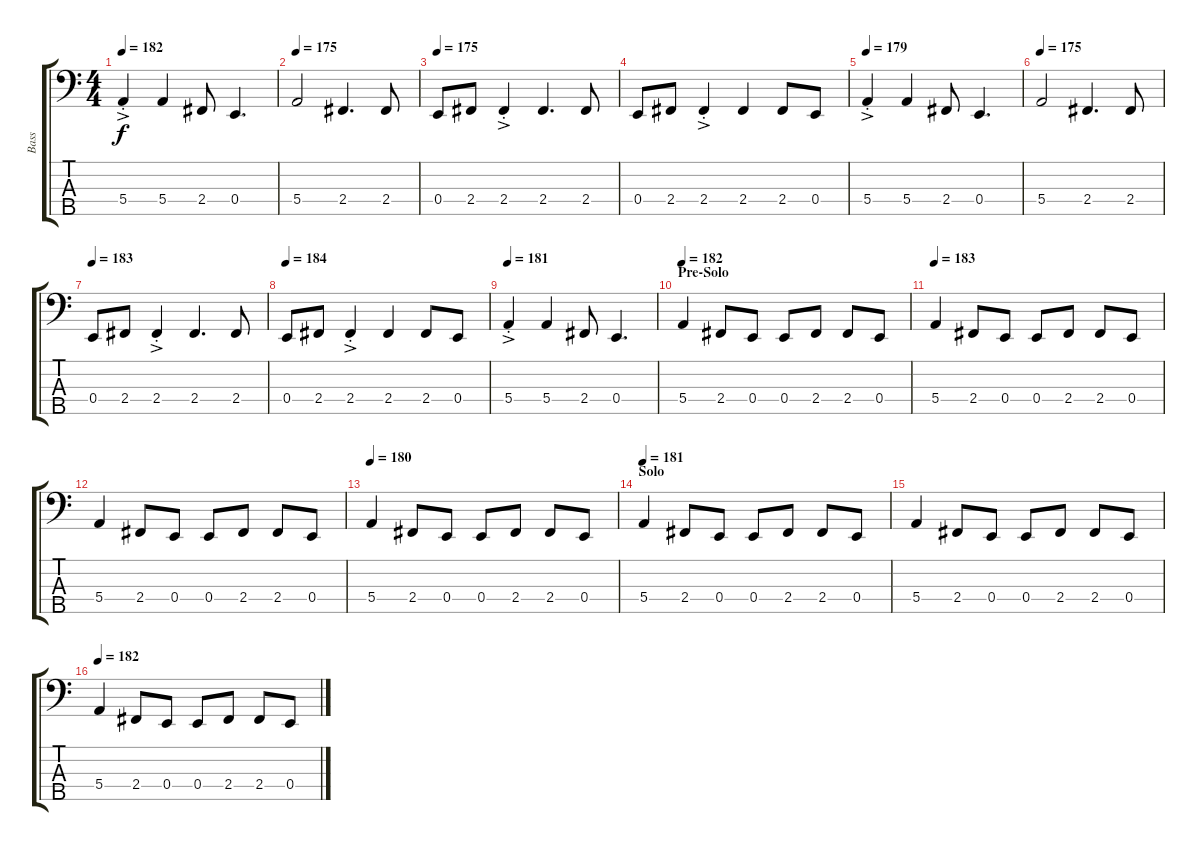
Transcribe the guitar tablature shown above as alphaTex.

\track ("Bass" "Bass") {instrument electricbasspick}
\staff {score tabs}
\tuning (G2 D2 A1 E1 B0) {hide}
\ts (4 4)
\tempo 182
\clef f4
\ks c
5.4{ac st}.4{dy f} 5.4.4 2.4.8 0.4.4{d} |
\tempo 175
5.4.2 2.4.4{d} 2.4.8 |
\tempo 175
0.4.8 2.4.8 2.4{ac st}.4 2.4.4{d} 2.4.8 |
0.4.8 2.4.8 2.4{ac st}.4 2.4.4 2.4.8 0.4.8 |
\tempo 179
5.4{ac st}.4 5.4.4 2.4.8 0.4.4{d} |
\tempo 175
5.4.2 2.4.4{d} 2.4.8 |
\tempo 183
0.4.8 2.4.8 2.4{ac st}.4 2.4.4{d} 2.4.8 |
\tempo 184
0.4.8 2.4.8 2.4{ac st}.4 2.4.4 2.4.8 0.4.8 |
\tempo 181
5.4{ac st}.4 5.4.4 2.4.8 0.4.4{d} |
\section ("" "Pre-Solo")
\tempo 182
5.4.4 2.4.8 0.4.8 0.4.8 2.4.8 2.4.8 0.4.8 |
\tempo 183
5.4.4 2.4.8 0.4.8 0.4.8 2.4.8 2.4.8 0.4.8 |
5.4.4 2.4.8 0.4.8 0.4.8 2.4.8 2.4.8 0.4.8 |
\tempo 180
5.4.4 2.4.8 0.4.8 0.4.8 2.4.8 2.4.8 0.4.8 |
\section ("" "Solo")
\tempo 181
5.4.4 2.4.8 0.4.8 0.4.8 2.4.8 2.4.8 0.4.8 |
5.4.4 2.4.8 0.4.8 0.4.8 2.4.8 2.4.8 0.4.8 |
\tempo 182
5.4.4 2.4.8 0.4.8 0.4.8 2.4.8 2.4.8 0.4.8
